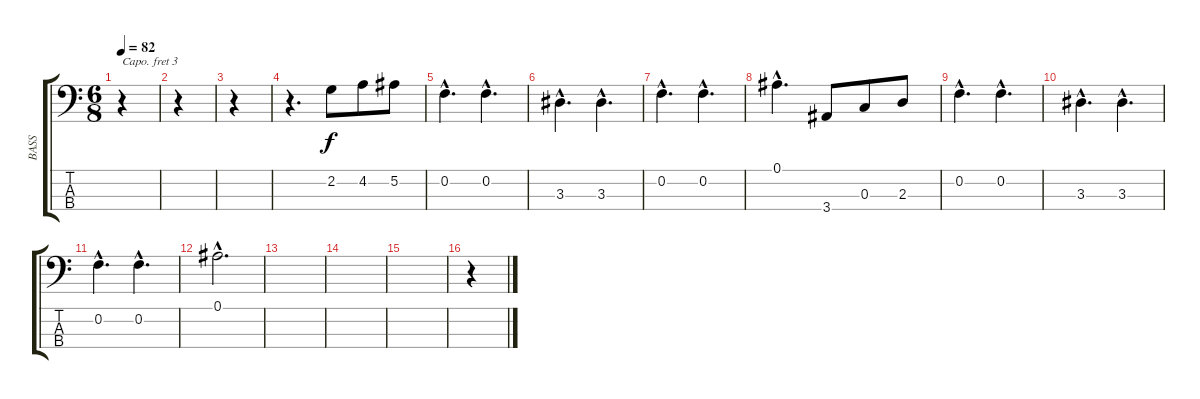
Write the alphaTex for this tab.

\track ("BASS" "BASS") {instrument acousticbass}
\staff {score tabs}
\capo 3
\tuning (G2 D2 A1 E1) {hide}
\ts (6 8)
\tempo 82
\clef f4
\ks c
r.4{dy f} |
r.4 |
r.4 |
r.4{d} 2.2.8 4.2.8 5.2.8 |
0.2{hac}.4{d} 0.2{hac}.4{d} |
3.3{hac}.4{d} 3.3{hac}.4{d} |
0.2{hac}.4{d} 0.2{hac}.4{d} |
0.1{hac}.4{d} 3.4.8 0.3.8 2.3.8 |
0.2{hac}.4{d} 0.2{hac}.4{d} |
3.3{hac}.4{d} 3.3{hac}.4{d} |
0.2{hac}.4{d} 0.2{hac}.4{d} |
0.1{hac}.2{d} |
|
|
|
r.4
